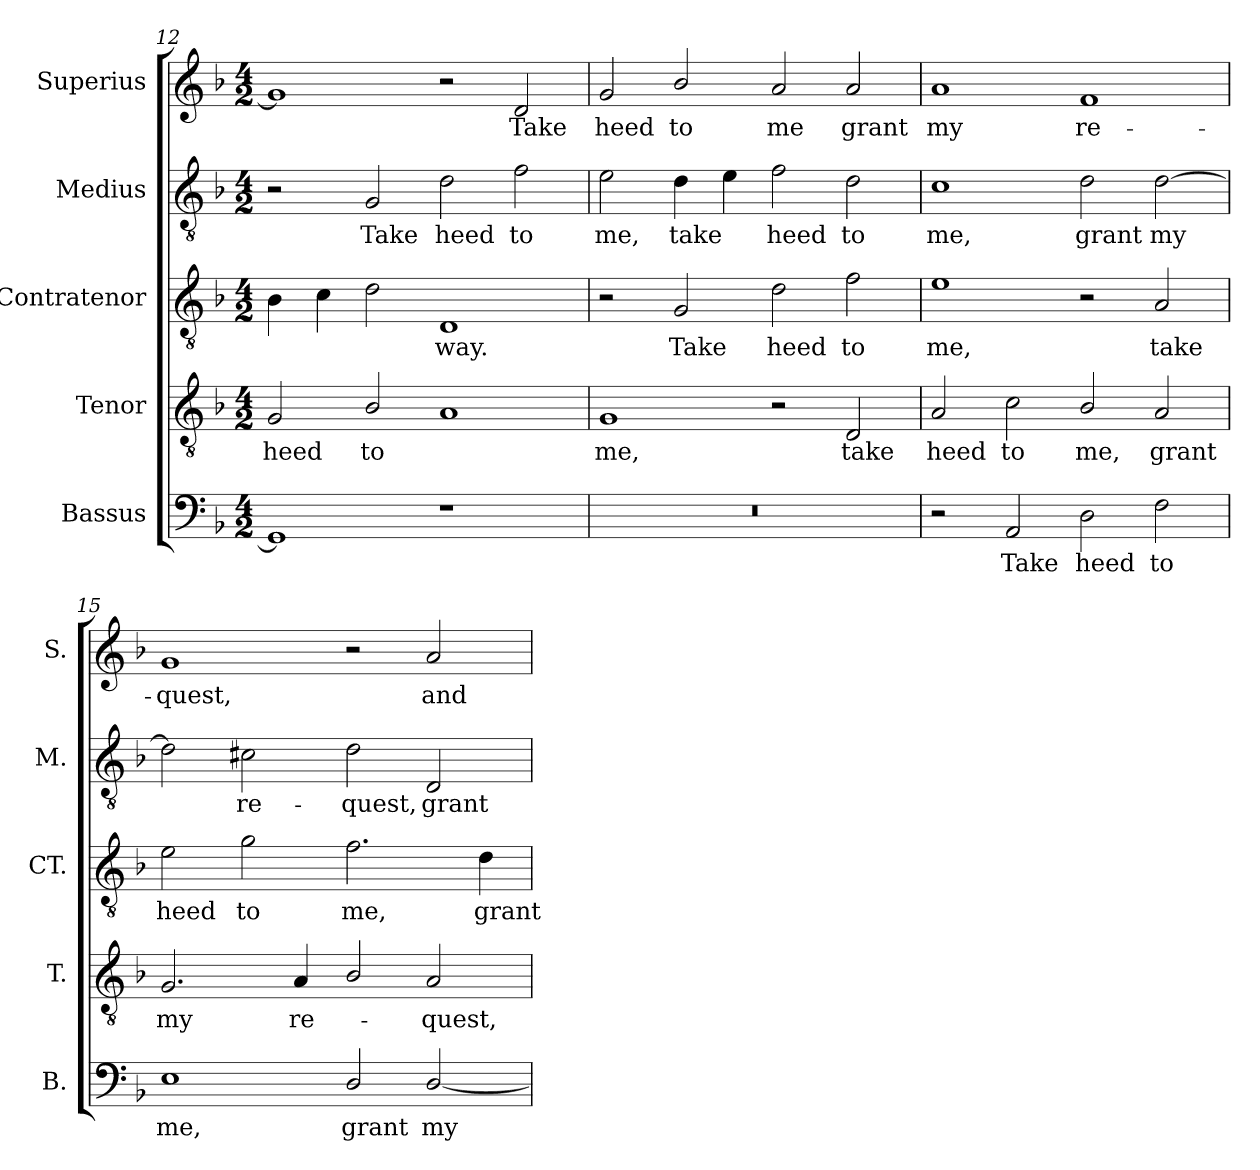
**kern	**text	**kern	**text	**kern	**text	**kern	**text	**kern	**text
*part5	*part5	*part4	*part4	*part3	*part3	*part2	*part2	*part1	*part1
*staff5	*staff5	*staff4	*staff4	*staff3	*staff3	*staff2	*staff2	*staff1	*staff1
*I"Bassus	*	*I"Tenor	*	*I"Contratenor	*	*I"Medius	*	*I"Superius	*
*I'B.	*	*I'T.	*	*I'CT.	*	*I'M.	*	*I'S.	*
*clefF4	*	*clefGv2	*	*clefGv2	*	*clefGv2	*	*clefG2	*
*	*	*ITrd7c12	*	*ITrd7c12	*	*ITrd7c12	*	*	*
*k[b-]	*	*k[b-]	*	*k[b-]	*	*k[b-]	*	*k[b-]	*
*F:	*	*F:	*	*F:	*	*F:	*	*F:	*
*M4/2	*	*M4/2	*	*M4/2	*	*M4/2	*	*M4/2	*
=12	=12	=12	=12	=12	=12	=12	=12	=12	=12
!	!	!	!LO:LY:b:color=#000000	!	!	!	!	!	!
1GGi]	.	2GGi/	heed	4BB-i\	.	2r	.	1gi]	.
.	.	.	.	4Ci\	.	.	.	.	.
!	!	!	!LO:LY:b:color=#000000	!	!	!	!	!	!
!	!	!	!	!	!	!	!LO:LY:b:color=#000000	!	!
.	.	2BB-i/	to	2Di\	.	2GGi/	Take	.	.
!	!	!	!	!	!LO:LY:b:color=#000000	!	!	!	!
!	!	!	!	!	!	!	!LO:LY:b:color=#000000	!	!
1r	.	1AAi	.	1DDi	-way.	2Di\	heed	2r	.
!	!	!	!	!	!	!	!LO:LY:b:color=#000000	!	!
!	!	!	!	!	!	!	!	!	!LO:LY:b:color=#000000
.	.	.	.	.	.	2Fi\	to	2di/	Take
!!LO:PB:g=z
=13	=13	=13	=13	=13	=13	=13	=13	=13	=13
!LO:N:vis=1	!	!	!	!	!	!	!	!	!
!	!	!	!LO:LY:b:color=#000000	!	!	!	!	!	!
!	!	!	!	!	!	!	!LO:LY:b:color=#000000	!	!
!	!	!	!	!	!	!	!	!	!LO:LY:b:color=#000000
0r	.	1GGi	me,	2r	.	2Ei\	me,	2gi/	heed
!	!	!	!	!	!LO:LY:b:color=#000000	!	!	!	!
!	!	!	!	!	!	!	!LO:LY:b:color=#000000	!	!
!	!	!	!	!	!	!	!	!	!LO:LY:b:color=#000000
.	.	.	.	2GGi/	Take	4Di\	take	2b-i/	to
.	.	.	.	.	.	4Ei\	.	.	.
!	!	!	!	!	!LO:LY:b:color=#000000	!	!	!	!
!	!	!	!	!	!	!	!LO:LY:b:color=#000000	!	!
!	!	!	!	!	!	!	!	!	!LO:LY:b:color=#000000
.	.	2r	.	2Di\	heed	2Fi\	heed	2ai/	me
!	!	!	!LO:LY:b:color=#000000	!	!	!	!	!	!
!	!	!	!	!	!LO:LY:b:color=#000000	!	!	!	!
!	!	!	!	!	!	!	!LO:LY:b:color=#000000	!	!
!	!	!	!	!	!	!	!	!	!LO:LY:b:color=#000000
.	.	2DDi/	take	2Fi\	to	2Di\	to	2ai/	grant
=14	=14	=14	=14	=14	=14	=14	=14	=14	=14
!	!	!	!LO:LY:b:color=#000000	!	!	!	!	!	!
!	!	!	!	!	!LO:LY:b:color=#000000	!	!	!	!
!	!	!	!	!	!	!	!LO:LY:b:color=#000000	!	!
!	!	!	!	!	!	!	!	!	!LO:LY:b:color=#000000
2r	.	2AAi/	heed	1Ei	me,	1Ci	me,	1ai	my
!	!LO:LY:b:color=#000000	!	!	!	!	!	!	!	!
!	!	!	!LO:LY:b:color=#000000	!	!	!	!	!	!
2AAi/	Take	2Ci\	to	.	.	.	.	.	.
!	!LO:LY:b:color=#000000	!	!	!	!	!	!	!	!
!	!	!	!LO:LY:b:color=#000000	!	!	!	!	!	!
!	!	!	!	!	!	!	!LO:LY:b:color=#000000	!	!
!	!	!	!	!	!	!	!	!	!LO:LY:b:color=#000000
2Di\	heed	2BB-i/	me,	2r	.	2Di\	grant	1fi	re-
!	!LO:LY:b:color=#000000	!	!	!	!	!	!	!	!
!	!	!	!LO:LY:b:color=#000000	!	!	!	!	!	!
!	!	!	!	!	!LO:LY:b:color=#000000	!	!	!	!
!	!	!	!	!	!	!	!LO:LY:b:color=#000000	!	!
2Fi\	to	2AAi/	grant	2AAi/	take	[2Di\	my	.	.
=15	=15	=15	=15	=15	=15	=15	=15	=15	=15
!	!LO:LY:b:color=#000000	!	!	!	!	!	!	!	!
!	!	!	!LO:LY:b:color=#000000	!	!	!	!	!	!
!	!	!	!	!	!LO:LY:b:color=#000000	!	!	!	!
!	!	!	!	!	!	!	!	!	!LO:LY:b:color=#000000
1Ei	me,	2.GGi/	my	2Ei\	heed	2Di\]	.	1gi	-quest,
!	!	!	!	!	!LO:LY:b:color=#000000	!	!	!	!
!	!	!	!	!	!	!	!LO:LY:b:color=#000000	!	!
.	.	.	.	2Gi\	to	2C#Xi\	re-	.	.
!	!	!	!LO:LY:b:color=#000000	!	!	!	!	!	!
.	.	4AAi/	re-	.	.	.	.	.	.
!	!LO:LY:b:color=#000000	!	!	!	!	!	!	!	!
!	!	!	!	!	!LO:LY:b:color=#000000	!	!	!	!
!	!	!	!	!	!	!	!LO:LY:b:color=#000000	!	!
2Di/	grant	2BB-i/	.	2.Fi\	me,	2Di\	-quest,	2r	.
!	!LO:LY:b:color=#000000	!	!	!	!	!	!	!	!
!	!	!	!LO:LY:b:color=#000000	!	!	!	!	!	!
!	!	!	!	!	!	!	!LO:LY:b:color=#000000	!	!
!	!	!	!	!	!	!	!	!	!LO:LY:b:color=#000000
[2Di/	my	2AAi/	-quest,	.	.	2DDi/	grant	2ai/	and
!	!	!	!	!	!LO:LY:b:color=#000000	!	!	!	!
.	.	.	.	4Di\	grant	.	.	.	.
=	=	=	=	=	=	=	=	=	=
*-	*-	*-	*-	*-	*-	*-	*-	*-	*-
